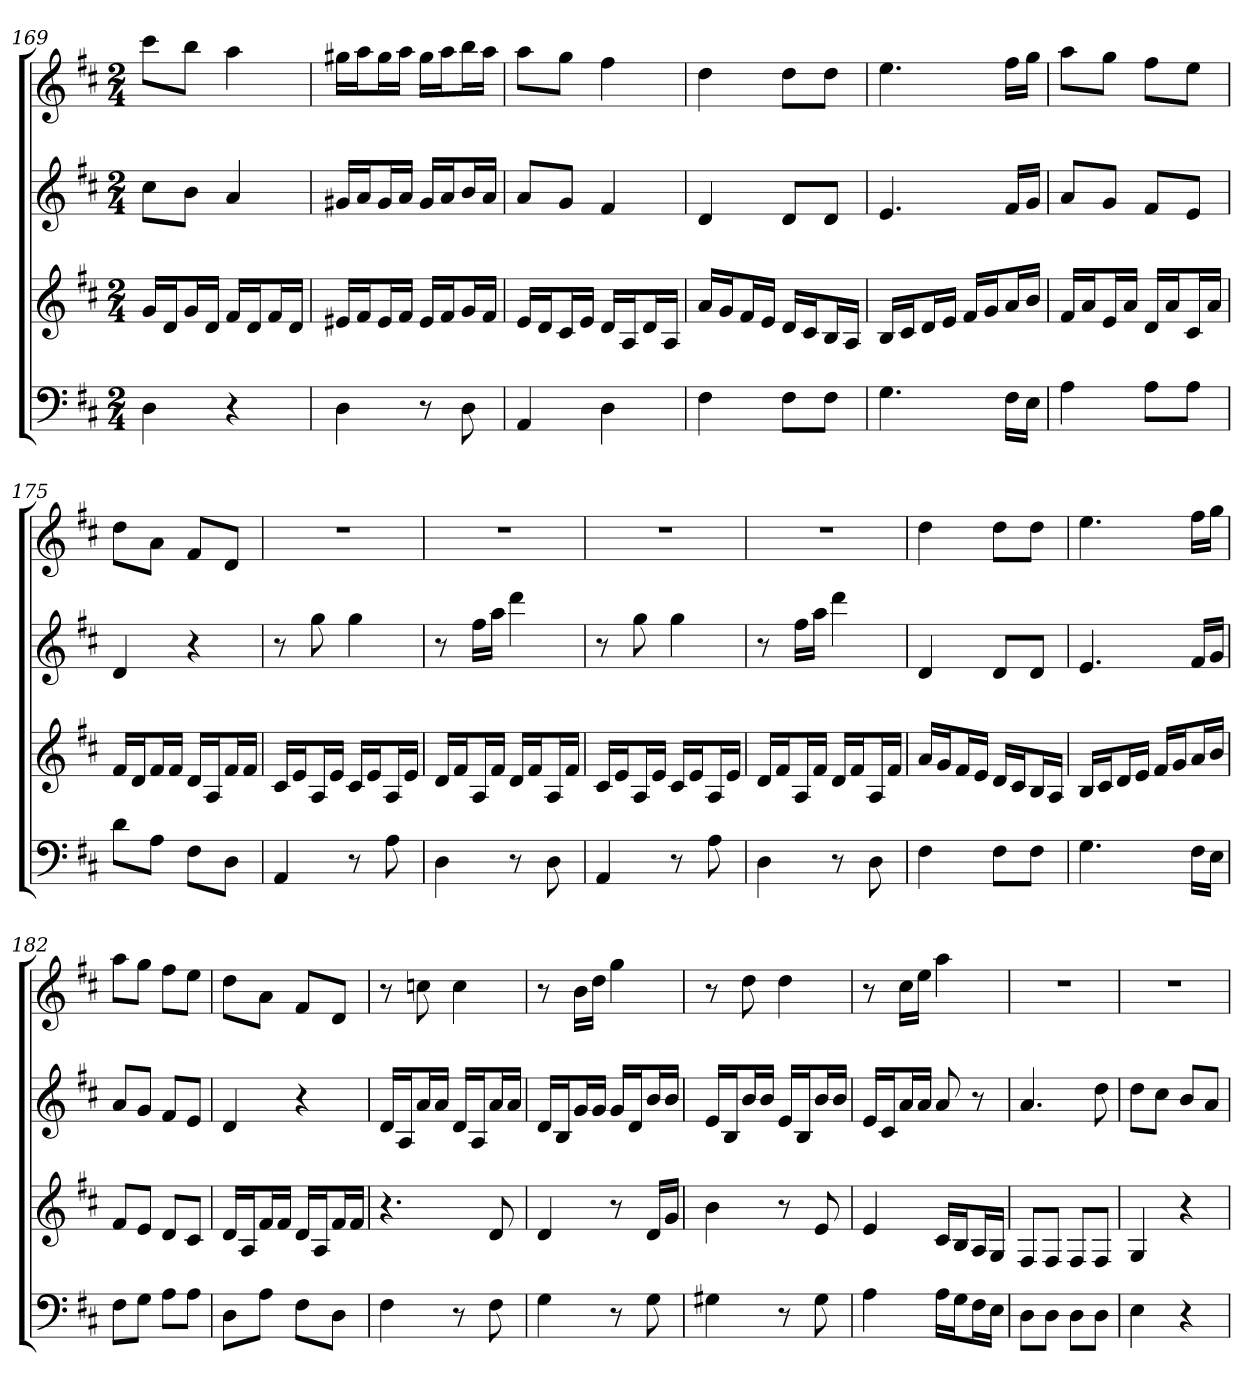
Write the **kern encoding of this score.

**kern	**kern	**kern	**kern
*part4	*part3	*part2	*part1
*staff4	*staff3	*staff2	*staff1
*k[f#c#]	*k[f#c#]	*k[f#c#]	*k[f#c#]
*D:	*D:	*D:	*D:
*M2/4	*M2/4	*M2/4	*M2/4
=169	=169	=169	=169
4D	16gLL	8cc#L	8ccc#L
.	16dJ	.	.
.	16gL	8bJ	8bbJ
.	16dJJ	.	.
4r	16f#LL	4a	4aa
.	16dJ	.	.
.	16f#L	.	.
.	16dJJ	.	.
=170	=170	=170	=170
4D	16e#XLL	16g#XLL	16gg#XLL
.	16f#J	16aJ	16aaJ
.	16e#L	16g#L	16gg#L
.	16f#JJ	16aJJ	16aaJJ
8r	16e#LL	16g#LL	16gg#LL
.	16f#J	16aJ	16aaJ
8D	16gL	16bL	16bbL
.	16f#JJ	16aJJ	16aaJJ
=171	=171	=171	=171
4AA	16eLL	8aL	8aaL
.	16dJ	.	.
.	16c#L	8gJ	8ggJ
.	16eJJ	.	.
4D	16dLL	4f#	4ff#
.	16AJ	.	.
.	16dL	.	.
.	16AJJ	.	.
=172	=172	=172	=172
4F#	16aLL	4d	4dd
.	16gJ	.	.
.	16f#L	.	.
.	16eJJ	.	.
8F#L	16dLL	8dL	8ddL
.	16c#J	.	.
8F#J	16BL	8dJ	8ddJ
.	16AJJ	.	.
=173	=173	=173	=173
4.G	16BLL	4.e	4.ee
.	16c#J	.	.
.	16dL	.	.
.	16eJJ	.	.
.	16f#LL	.	.
.	16gJ	.	.
16F#LL	16aL	16f#LL	16ff#LL
16EJJ	16bJJ	16gJJ	16ggJJ
=174	=174	=174	=174
4A	16f#LL	8aL	8aaL
.	16aJ	.	.
.	16eL	8gJ	8ggJ
.	16aJJ	.	.
8AL	16dLL	8f#L	8ff#L
.	16aJ	.	.
8AJ	16c#L	8eJ	8eeJ
.	16aJJ	.	.
=175	=175	=175	=175
8dL	16f#LL	4d	8ddL
.	16dJ	.	.
8AJ	16f#L	.	8aJ
.	16f#JJ	.	.
8F#L	16dLL	4r	8f#L
.	16AJ	.	.
8DJ	16f#L	.	8dJ
.	16f#JJ	.	.
=176	=176	=176	=176
4AA	16c#LL	8r	2r
.	16eJ	.	.
.	16AL	8gg	.
.	16eJJ	.	.
8r	16c#LL	4gg	.
.	16eJ	.	.
8A	16AL	.	.
.	16eJJ	.	.
=177	=177	=177	=177
4D	16dLL	8r	2r
.	16f#J	.	.
.	16AL	16ff#LL	.
.	16f#JJ	16aaJJ	.
8r	16dLL	4ddd	.
.	16f#J	.	.
8D	16AL	.	.
.	16f#JJ	.	.
=178	=178	=178	=178
4AA	16c#LL	8r	2r
.	16eJ	.	.
.	16AL	8gg	.
.	16eJJ	.	.
8r	16c#LL	4gg	.
.	16eJ	.	.
8A	16AL	.	.
.	16eJJ	.	.
=179	=179	=179	=179
4D	16dLL	8r	2r
.	16f#J	.	.
.	16AL	16ff#LL	.
.	16f#JJ	16aaJJ	.
8r	16dLL	4ddd	.
.	16f#J	.	.
8D	16AL	.	.
.	16f#JJ	.	.
=180	=180	=180	=180
4F#	16aLL	4d	4dd
.	16gJ	.	.
.	16f#L	.	.
.	16eJJ	.	.
8F#L	16dLL	8dL	8ddL
.	16c#J	.	.
8F#J	16BL	8dJ	8ddJ
.	16AJJ	.	.
=181	=181	=181	=181
4.G	16BLL	4.e	4.ee
.	16c#J	.	.
.	16dL	.	.
.	16eJJ	.	.
.	16f#LL	.	.
.	16gJ	.	.
16F#LL	16aL	16f#LL	16ff#LL
16EJJ	16bJJ	16gJJ	16ggJJ
=182	=182	=182	=182
8F#L	8f#L	8aL	8aaL
8GJ	8eJ	8gJ	8ggJ
8AL	8dL	8f#L	8ff#L
8AJ	8c#J	8eJ	8eeJ
=183	=183	=183	=183
8DL	16dLL	4d	8ddL
.	16AJ	.	.
8AJ	16f#L	.	8aJ
.	16f#JJ	.	.
8F#L	16dLL	4r	8f#L
.	16AJ	.	.
8DJ	16f#L	.	8dJ
.	16f#JJ	.	.
=184	=184	=184	=184
4F#	4.r	16dLL	8r
.	.	16AJ	.
.	.	16aL	8ccn
.	.	16aJJ	.
8r	.	16dLL	4cc
.	.	16AJ	.
8F#	8d	16aL	.
.	.	16aJJ	.
=185	=185	=185	=185
4G	4d	16dLL	8r
.	.	16BJ	.
.	.	16gL	16bLL
.	.	16gJJ	16ddJJ
8r	8r	16gLL	4gg
.	.	16dJ	.
8G	16dLL	16bL	.
.	16gJJ	16bJJ	.
=186	=186	=186	=186
4G#X	4b	16eLL	8r
.	.	16BJ	.
.	.	16bL	8dd
.	.	16bJJ	.
8r	8r	16eLL	4dd
.	.	16BJ	.
8G#	8e	16bL	.
.	.	16bJJ	.
=187	=187	=187	=187
4A	4e	16eLL	8r
.	.	16c#J	.
.	.	16aL	16cc#LL
.	.	16aJJ	16eeJJ
16ALL	16c#LL	8a	4aa
16GJ	16BJ	.	.
16F#L	16AL	8r	.
16EJJ	16GJJ	.	.
=188	=188	=188	=188
8DL	8F#L	4.a	2r
8DJ	8F#J	.	.
8DL	8F#L	.	.
8DJ	8F#J	8dd	.
=189	=189	=189	=189
4E	4G	8ddL	2r
.	.	8cc#J	.
4r	4r	8bL	.
.	.	8aJ	.
=	=	=	=
*-	*-	*-	*-
